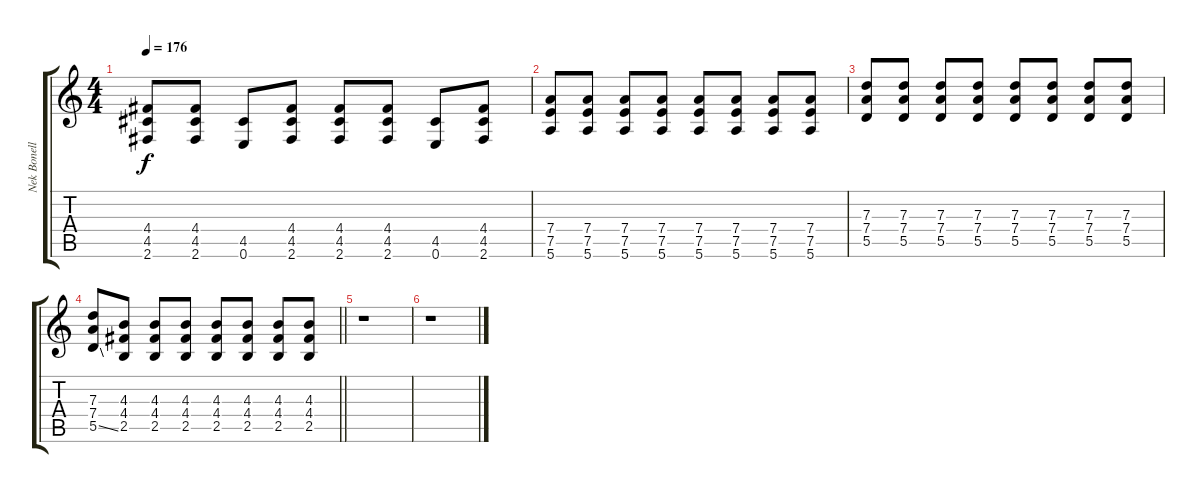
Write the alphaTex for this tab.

\track ("Nek Bonelli" "Nek Bonell") {instrument distortionguitar}
\staff {score tabs}
\tuning (E4 B3 G3 D3 A2 E2) {hide}
\ts (4 4)
\tempo 176
\clef g2
\ks c
(4.4 4.5 2.6).8{dy f} (4.4 4.5 2.6).8 (4.5 0.6).8 (4.4 4.5 2.6).8 (4.4 4.5 2.6).8 (4.4 4.5 2.6).8 (4.5 0.6).8 (4.4 4.5 2.6).8 |
(7.4 7.5 5.6).8 (7.4 7.5 5.6).8 (7.4 7.5 5.6).8 (7.4 7.5 5.6).8 (7.4 7.5 5.6).8 (7.4 7.5 5.6).8 (7.4 7.5 5.6).8 (7.4 7.5 5.6).8 |
(7.3 7.4 5.5).8 (7.3 7.4 5.5).8 (7.3 7.4 5.5).8 (7.3 7.4 5.5).8 (7.3 7.4 5.5).8 (7.3 7.4 5.5).8 (7.3 7.4 5.5).8 (7.3 7.4 5.5).8 |
\barLineRight lightlight
(7.3 7.4 5.5{ss}).8 (4.3 4.4 2.5).8 (4.3 4.4 2.5).8 (4.3 4.4 2.5).8 (4.3 4.4 2.5).8 (4.3 4.4 2.5).8 (4.3 4.4 2.5).8 (4.3 4.4 2.5).8 |
r.1 |
r.1
